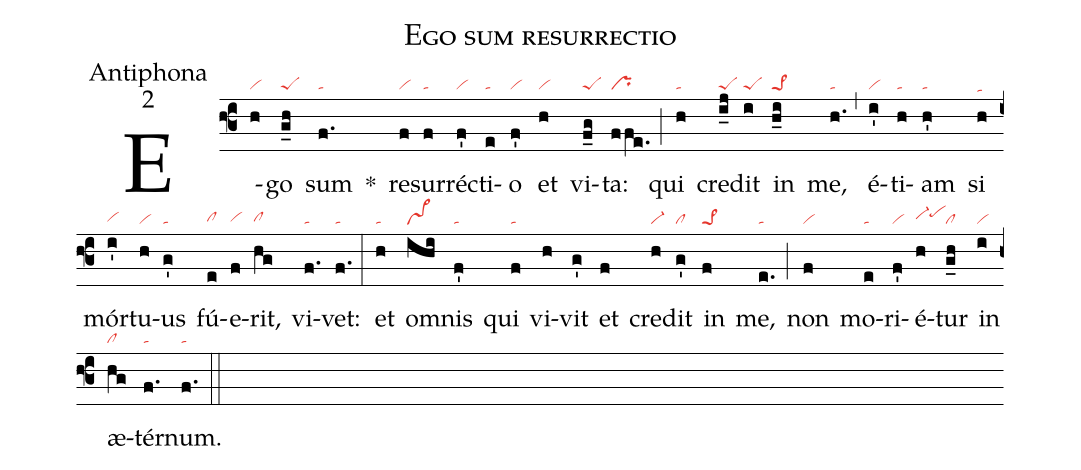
name: Ego sum resurrectio;
office-part: Antiphona;
mode: 2;
nabc-lines: 1;
%%
(f3)
E(h|vi)go(g_h|peS) sum(f.|ta) *()
re(f|vi)sur(f|ta)ré(f'|vi)cti(e|ta)o(f'|vi) et(h|vi) vi(f_g|peS)ta:(ffe.|pr) (;)
qui(h|ta) cre(i_j|peS)dit(i|peS) in(h_i|pe>1) me,(h.|ta) (,)
é(i'|vi)ti(h|ta)am(h'|ta) si(h|tahe) mór(i'|vihg)tu(h|vi)us(g'|ta) fú(e|clhg)e(f|vihg)rit,(hg|clhg) vi(f.|ta)vet:(f.|ta) (:)
et(h|ta) o(ihi|vs>)mnis(f'|ta) qui(f|ta) vi(h)vit(g') et(f) cre(h|vi-)dit(g'|cl) in(f|pe>1) me,(e.|ta) (;)
non(f|vi) mo(e|ta)ri(f'|vi)é(h|vi-hhpehi)tur(g_h|cl) in(i|vi) æ(hg|cl)tér(f.|ta)num.(f.|ta) (::)
